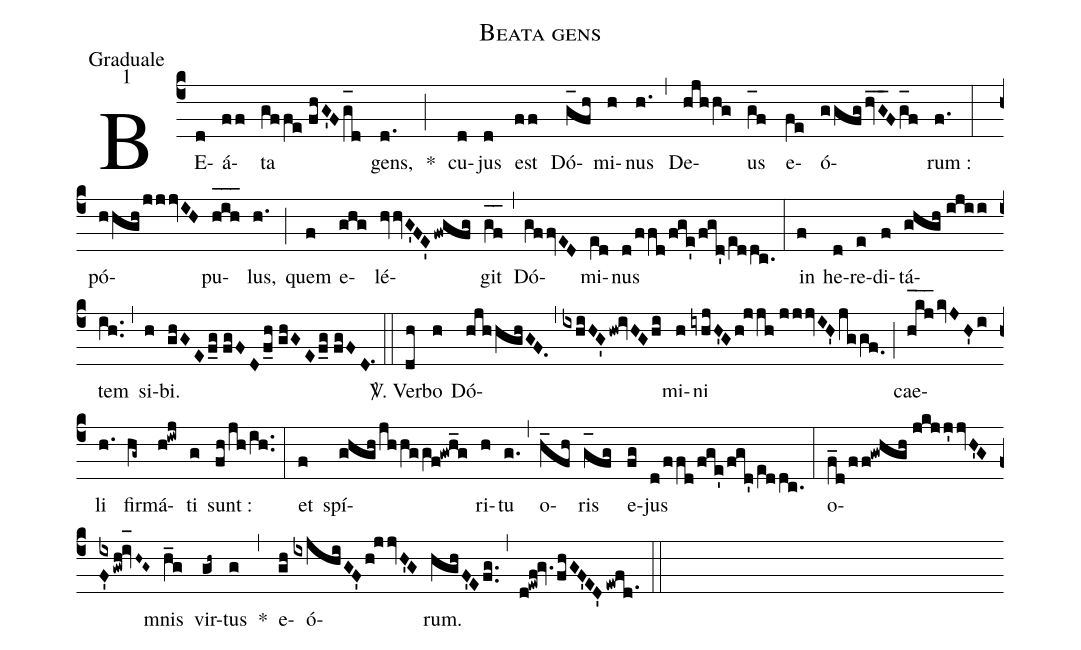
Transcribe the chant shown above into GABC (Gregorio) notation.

name:Beata gens;
office-part:Graduale;
mode:1;
%%
(c4) BE(d)á(ff)ta(gffe//fhG'Fg_[oh:h]d) gens,(d.) *(;) cu(d)jus(d) est(ff) Dó(g_[oh:h]fh)mi(h)nus(h.) (,) De(hjhhg)us(g_[oh:h]f) e(fe)ó(ggfghvG__Fg_[oh:h]f)rum :(f.) (:) pó(hhghjjjvIH)pu(h_[oh:h]i_[oh:h]h_[oh:h])lus,(h.) (;) quem(f) e(ghg)lé(hvvG'FE'fwgfg)git(g_[oh:h]f_[oh:h]) (,) Dó(gffvED)mi(e[ll:1]d)nus(d/ffd/fge'/fgd'/e[ll:1]ddc.) (:) in(f) he(d)re(e)di(f)tá(ghgh//ijii)tem(ih..) (,) si(h)bi.(ghGEf_g//fgFDf_h//ghGEf_g//fgFD.1) (::) <sp>V/</sp>. Ver(dh)bo(h) Dó(hjhhghGF.)(,)(ixhiHG'hw!ivHGhi)mi(h)ni(iyhjH'Gh!jjh//jjjvIH'jggf.0) (;) cae(h_[hl:1]k_[hl:1]j_[hl:1]kvJH'i)li(h.) fir(hg~)má(h!iwj)ti(g) sunt :(fh/jh/ih..) (:) et(f) spí(ghghjhhggf!gwh_g)ri(h)tu(g.) (,) o(h_fh)ris(g_[oh:h]fg) e(fg)jus(d/ffd/fge'/fgd'/e[ll:1]ddc.) (:) o(f_d/ff!gwhgh//jkjj'jvH'G/[-0.5]{ix}F0'gwh!iv_[oh:h]H~G~)mnis(h_g) vir(gh~)tus(g) *(,) e(gh)ó(ixjhiGF'h!jjvH'G)rum.(hghF'Efg..) (,) (d!ewf!gv.fhGF'ED'ewfd.1) (::)
